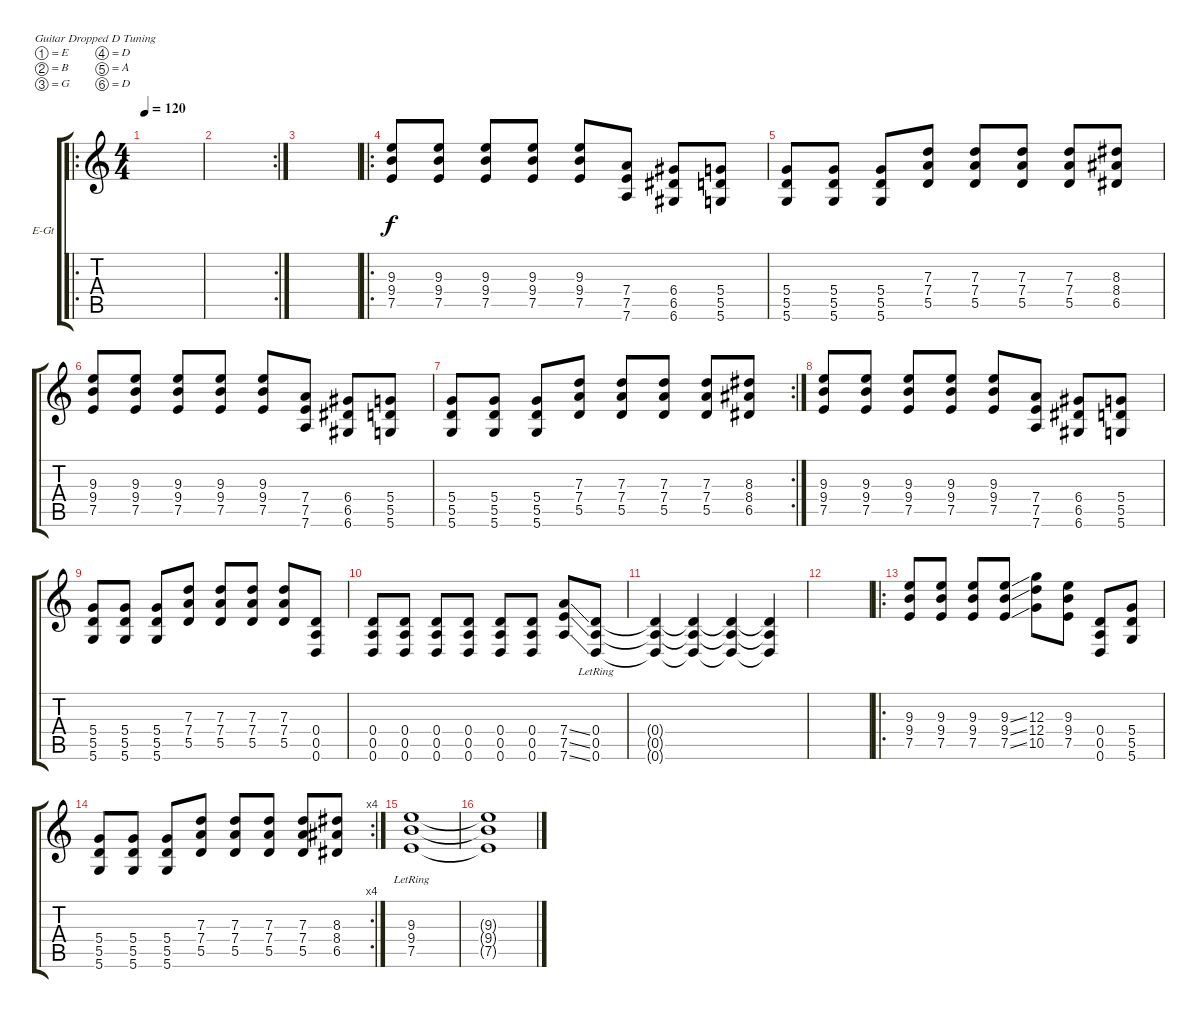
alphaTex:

\defaultSystemsLayout 4
\bracketExtendMode groupsimilarinstruments
\firstSystemTrackNameOrientation horizontal
\otherSystemsTrackNameOrientation horizontal
\track ("dis2" "E-Gt") {instrument distortionguitar}
\staff {score tabs}
\tuning (E4 B3 G3 D3 A2 D2)
\ro
\ts (4 4)
\tempo 120
\clef g2
\ks c
|
\rc 2
|
|
\ro
(7.5 9.4 9.3).8 (7.5 9.4 9.3).8 (7.5 9.4 9.3).8 (7.5 9.3 9.4).8 (7.5 9.4 9.3).8 (7.6 7.5 7.4).8 (6.6 6.5 6.4).8 (5.6 5.5 5.4).8 |
(5.5 5.4 5.6).8 (5.5 5.6 5.4).8 (5.6 5.5 5.4).8 (5.5 7.4 7.3).8 (5.5 7.3 7.4).8 (5.5 7.4 7.3).8 (5.5 7.4 7.3).8 (6.5 8.4 8.3).8 |
(7.5 9.4 9.3).8 (7.5 9.4 9.3).8 (7.5 9.4 9.3).8 (7.5 9.3 9.4).8 (7.5 9.4 9.3).8 (7.6 7.5 7.4).8 (6.6 6.5 6.4).8 (5.6 5.5 5.4).8 |
\rc 2
(5.6 5.4 5.5).8 (5.6 5.5 5.4).8 (5.6 5.5 5.4).8 (5.5 7.3 7.4).8 (5.5 7.4 7.3).8 (5.5 7.4 7.3).8 (5.5 7.4 7.3).8 (6.5 8.4 8.3).8 |
(7.5 9.4 9.3).8 (7.5 9.4 9.3).8 (7.5 9.4 9.3).8 (7.5 9.3 9.4).8 (7.5 9.4 9.3).8 (7.6 7.5 7.4).8 (6.6 6.5 6.4).8 (5.6 5.5 5.4).8 |
(5.5 5.4 5.6).8 (5.5 5.6 5.4).8 (5.6 5.5 5.4).8 (5.5 7.4 7.3).8 (5.5 7.3 7.4).8 (5.5 7.4 7.3).8 (5.5 7.4 7.3).8 (0.6 0.5 0.4).8 |
(0.6 0.5 0.4).8 (0.6 0.5 0.4).8 (0.6 0.5 0.4).8 (0.6 0.5 0.4).8 (0.6 0.5 0.4).8 (0.6 0.4 0.5).8 (7.6{ss} 7.5{ss} 7.4{ss}).8 (0.6 0.4{lr} 0.5).8 |
(0.4{t} 0.5{t} 0.6{t}).4 (0.4{t} 0.5{t} 0.6{t}).4 (0.4{t} 0.5{t} 0.6{t}).4 (0.4{t} 0.5{t} 0.6{t}).4 |
|
\ro
(7.5 9.4 9.3).8 (7.5 9.4 9.3).8 (7.5 9.4 9.3).8 (7.5{ss} 9.4{ss} 9.3{ss}).8 (10.5 12.4 12.3).8 (7.5 9.4 9.3).8 (0.6 0.5 0.4).8 (5.6 5.5 5.4).8 |
\rc 4
(5.6 5.4 5.5).8 (5.6 5.5 5.4).8 (5.6 5.5 5.4).8 (5.5 7.3 7.4).8 (5.5 7.4 7.3).8 (5.5 7.4 7.3).8 (5.5 7.4 7.3).8 (6.5 8.4 8.3).8 |
(7.5{lr} 9.4{lr} 9.3{lr}).1 |
(7.5{t} 9.4{t} 9.3{t}).1
